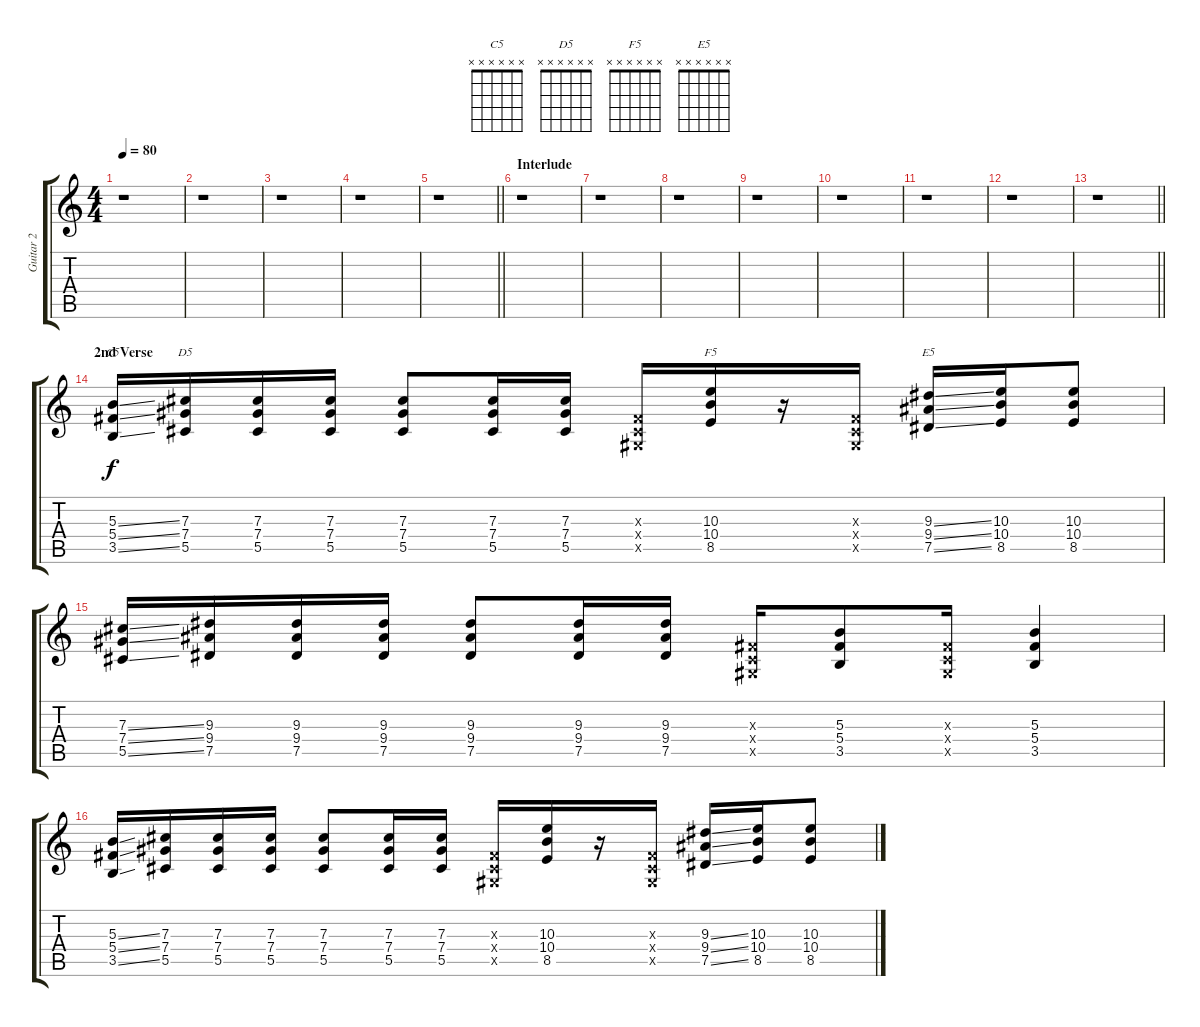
\track ("Guitar 2" "Guitar 2") {instrument overdrivenguitar}
\staff {score tabs}
\tuning (Eb4 Bb3 Gb3 Db3 Ab2 Eb2) {hide}
\chord ("C5" x x x x x x)
\chord ("D5" x x x x x x)
\chord ("F5" x x x x x x)
\chord ("E5" x x x x x x)
\ts (4 4)
\tempo 80
\clef g2
\ks c
r.1{dy f} |
r.1 |
r.1 |
r.1 |
\barLineRight lightlight
r.1 |
\section ("" "Interlude")
r.1 |
r.1 |
r.1 |
r.1 |
r.1 |
r.1 |
r.1 |
\barLineRight lightlight
r.1 |
\section ("" "2nd Verse")
(5.3{ss} 5.4{ss} 3.5{ss}).16{ch "C5"} (7.3 7.4 5.5).16{ch "D5"} (7.3 7.4 5.5).16 (7.3 7.4 5.5).16 (7.3 7.4 5.5).8 (7.3 7.4 5.5).16 (7.3 7.4 5.5).16 (0.3{x} 0.4{x} 0.5{x}).16 (10.3 10.4 8.5).16{ch "F5"} r.16 (0.3{x} 0.4{x} 0.5{x}).16 (9.3{ss} 9.4{ss} 7.5{ss}).16{ch "E5"} (10.3 10.4 8.5).16 (10.3 10.4 8.5).8 |
(7.3{ss} 7.4{ss} 5.5{ss}).16 (9.3 9.4 7.5).16 (9.3 9.4 7.5).16 (9.3 9.4 7.5).16 (9.3 9.4 7.5).8 (9.3 9.4 7.5).16 (9.3 9.4 7.5).16 (0.3{x} 0.4{x} 0.5{x}).16 (5.3 5.4 3.5).8 (0.3{x} 0.4{x} 0.5{x}).16 (5.3 5.4 3.5).4 |
(5.3{ss} 5.4{ss} 3.5{ss}).16 (7.3 7.4 5.5).16 (7.3 7.4 5.5).16 (7.3 7.4 5.5).16 (7.3 7.4 5.5).8 (7.3 7.4 5.5).16 (7.3 7.4 5.5).16 (0.3{x} 0.4{x} 0.5{x}).16 (10.3 10.4 8.5).16 r.16 (0.3{x} 0.4{x} 0.5{x}).16 (9.3{ss} 9.4{ss} 7.5{ss}).16 (10.3 10.4 8.5).16 (10.3 10.4 8.5).8
